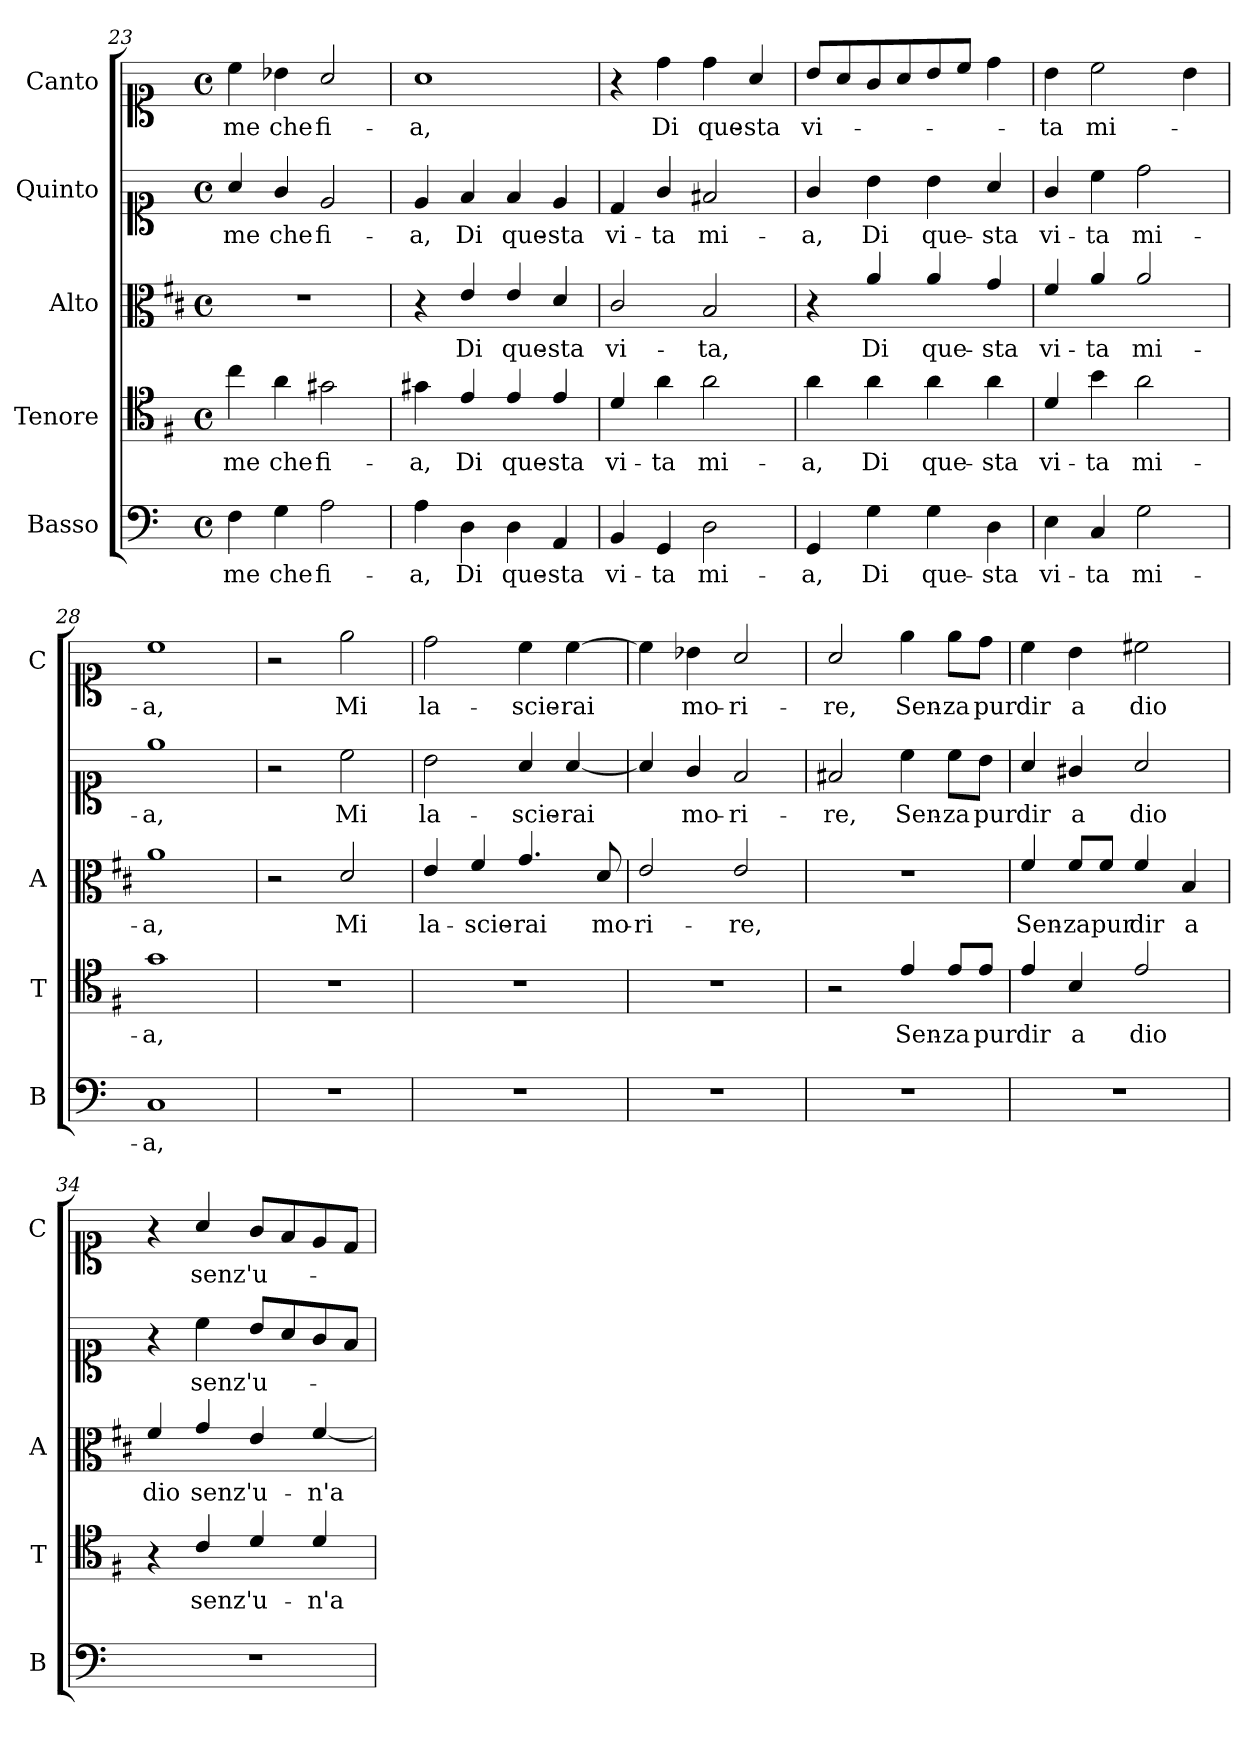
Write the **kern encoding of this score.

**kern	**text	**kern	**text	**kern	**text	**kern	**text	**kern	**text
*part5	*part5	*part4	*part4	*part3	*part3	*part2	*part2	*part1	*part1
*staff5	*staff5	*staff4	*staff4	*staff3	*staff3	*staff2	*staff2	*staff1	*staff1
*I"Basso	*	*I"Tenore	*	*I"Alto	*	*I"Quinto	*	*I"Canto	*
*I'B	*	*I'T	*	*I'A	*	*	*	*I'C	*
*clefF4	*	*clefC4	*	*clefC3	*	*clefC1	*	*clefC1	*
*	*	*ITrd4c7	*	*ITrd1c2	*	*	*	*	*
*k[]	*	*k[]	*	*k[]	*	*k[]	*	*k[]	*
*M4/4	*	*M4/4	*	*M4/4	*	*M4/4	*	*M4/4	*
*met(c)	*	*met(c)	*	*met(c)	*	*met(c)	*	*met(c)	*
=23	=23	=23	=23	=23	=23	=23	=23	=23	=23
!	!LO:LY:b	!	!LO:LY:b	!	!	!	!LO:LY:b	!	!LO:LY:b
4F\	-me	4f\	-me	1r	.	4a/	-me	4cc\	-me
!	!LO:LY:b	!	!LO:LY:b	!	!	!	!LO:LY:b	!	!LO:LY:b
4G\	che	4d\	che	.	.	4g/	che	4b-X\	che
!	!LO:LY:b	!	!LO:LY:b	!	!	!	!LO:LY:b	!	!LO:LY:b
2A\	fi-	2c#X\	fi-	.	.	2e/	fi-	2a/	fi-
=24	=24	=24	=24	=24	=24	=24	=24	=24	=24
!	!LO:LY:b	!	!LO:LY:b	!	!	!	!LO:LY:b	!	!LO:LY:b
4A\	-a,	4c#X\	-a,	4r	.	4e/	-a,	1a	-a,
!	!LO:LY:b	!	!LO:LY:b	!	!LO:LY:b	!	!LO:LY:b	!	!
4D\	Di	4A/	Di	4d/	Di	4f/	Di	.	.
!	!LO:LY:b	!	!LO:LY:b	!	!LO:LY:b	!	!LO:LY:b	!	!
4D\	que-	4A/	que-	4d/	que-	4f/	que-	.	.
!	!LO:LY:b	!	!LO:LY:b	!	!LO:LY:b	!	!LO:LY:b	!	!
4AA/	-sta	4A/	-sta	4c/	-sta	4e/	-sta	.	.
=25	=25	=25	=25	=25	=25	=25	=25	=25	=25
!	!LO:LY:b	!	!LO:LY:b	!	!LO:LY:b	!	!LO:LY:b	!	!
4BB/	vi-	4G/	vi-	2B/	vi-	4d/	vi-	4r	.
!	!LO:LY:b	!	!LO:LY:b	!	!	!	!LO:LY:b	!	!LO:LY:b
4GG/	-ta	4d\	-ta	.	.	4g/	-ta	4dd\	Di
!	!LO:LY:b	!	!LO:LY:b	!	!LO:LY:b	!	!LO:LY:b	!	!LO:LY:b
2D\	mi-	2d\	mi-	2A/	-ta,	2f#X/	mi-	4dd\	que-
!	!	!	!	!	!	!	!	!	!LO:LY:b
.	.	.	.	.	.	.	.	4a/	-sta
=26	=26	=26	=26	=26	=26	=26	=26	=26	=26
!	!LO:LY:b	!	!LO:LY:b	!	!	!	!LO:LY:b	!	!LO:LY:b
4GG/	-a,	4d\	-a,	4r	.	4g/	-a,	8b/L	vi-
.	.	.	.	.	.	.	.	8a/	.
!	!LO:LY:b	!	!LO:LY:b	!	!LO:LY:b	!	!LO:LY:b	!	!
4G\	Di	4d\	Di	4g/	Di	4b\	Di	8g/	.
.	.	.	.	.	.	.	.	8a/	.
!	!LO:LY:b	!	!LO:LY:b	!	!LO:LY:b	!	!LO:LY:b	!	!
4G\	que-	4d\	que-	4g/	que-	4b\	que-	8b/	.
.	.	.	.	.	.	.	.	8cc/J	.
!	!LO:LY:b	!	!LO:LY:b	!	!LO:LY:b	!	!LO:LY:b	!	!
4D\	-sta	4d\	-sta	4f/	-sta	4a/	-sta	4dd\	.
=27	=27	=27	=27	=27	=27	=27	=27	=27	=27
!	!LO:LY:b	!	!LO:LY:b	!	!LO:LY:b	!	!LO:LY:b	!	!LO:LY:b
4E\	vi-	4G/	vi-	4e/	vi-	4g/	vi-	4b\	-ta
!	!LO:LY:b	!	!LO:LY:b	!	!LO:LY:b	!	!LO:LY:b	!	!LO:LY:b
4C/	-ta	4e\	-ta	4g/	-ta	4cc\	-ta	2cc\	mi-
!	!LO:LY:b	!	!LO:LY:b	!	!LO:LY:b	!	!LO:LY:b	!	!
2G\	mi-	2d\	mi-	2g/	mi-	2dd\	mi-	.	.
.	.	.	.	.	.	.	.	4b\	.
=28	=28	=28	=28	=28	=28	=28	=28	=28	=28
!	!LO:LY:b	!	!LO:LY:b	!	!LO:LY:b	!	!LO:LY:b	!	!LO:LY:b
1C	-a,	1c	-a,	1g	-a,	1ee	-a,	1cc	-a,
=29	=29	=29	=29	=29	=29	=29	=29	=29	=29
1r	.	1r	.	2r	.	2r	.	2r	.
!	!	!	!	!	!LO:LY:b	!	!LO:LY:b	!	!LO:LY:b
.	.	.	.	2c/	Mi	2cc\	Mi	2ee\	Mi
!!LO:LB:g=z
=30	=30	=30	=30	=30	=30	=30	=30	=30	=30
!	!	!	!	!	!LO:LY:b	!	!LO:LY:b	!	!LO:LY:b
1r	.	1r	.	4d/	la-	2b\	la-	2dd\	la-
!	!	!	!	!	!LO:LY:b	!	!	!	!
.	.	.	.	4e/	-scie-	.	.	.	.
!	!	!	!	!	!LO:LY:b	!	!LO:LY:b	!	!LO:LY:b
.	.	.	.	4.f/	-rai	4a/	-scie-	4cc\	-scie-
!	!	!	!	!	!	!	!LO:LY:b	!	!LO:LY:b
.	.	.	.	.	.	[4a/	-rai	[4cc\	-rai
!	!	!	!	!	!LO:LY:b	!	!	!	!
.	.	.	.	8c/	mo-	.	.	.	.
=31	=31	=31	=31	=31	=31	=31	=31	=31	=31
!	!	!	!	!	!LO:LY:b	!	!	!	!
1r	.	1r	.	2d/	-ri-	4a/]	.	4cc\]	.
!	!	!	!	!	!	!	!LO:LY:b	!	!LO:LY:b
.	.	.	.	.	.	4g/	mo-	4b-X\	mo-
!	!	!	!	!	!LO:LY:b	!	!LO:LY:b	!	!LO:LY:b
.	.	.	.	2d/	-re,	2f/	-ri-	2a/	-ri-
=32	=32	=32	=32	=32	=32	=32	=32	=32	=32
!	!	!	!	!	!	!	!LO:LY:b	!	!LO:LY:b
1r	.	2r	.	1r	.	2f#X/	-re,	2a/	-re,
!	!	!	!LO:LY:b	!	!	!	!LO:LY:b	!	!LO:LY:b
.	.	4A/	Sen-	.	.	4cc\	Sen-	4ee\	Sen-
!	!	!	!LO:LY:b	!	!	!	!LO:LY:b	!	!LO:LY:b
.	.	8A/L	-za	.	.	8cc\L	-za	8ee\L	-za
!	!	!	!LO:LY:b	!	!	!	!LO:LY:b	!	!LO:LY:b
.	.	8A/J	pur	.	.	8b\J	pur	8dd\J	pur
=33	=33	=33	=33	=33	=33	=33	=33	=33	=33
!	!	!	!LO:LY:b	!	!LO:LY:b	!	!LO:LY:b	!	!LO:LY:b
1r	.	4A/	dir	4e/	Sen-	4a/	dir	4cc\	dir
!	!	!	!LO:LY:b	!	!LO:LY:b	!	!LO:LY:b	!	!LO:LY:b
.	.	4E/	a	8e/L	-za	4g#X/	a	4b\	a
!	!	!	!	!	!LO:LY:b	!	!	!	!
.	.	.	.	8e/J	pur	.	.	.	.
!	!	!	!LO:LY:b	!	!LO:LY:b	!	!LO:LY:b	!	!LO:LY:b
.	.	2A/	dio	4e/	dir	2a/	dio	2cc#X\	dio
!	!	!	!	!	!LO:LY:b	!	!	!	!
.	.	.	.	4A/	a	.	.	.	.
=34	=34	=34	=34	=34	=34	=34	=34	=34	=34
!	!	!	!	!	!LO:LY:b	!	!	!	!
1r	.	4r	.	4e/	dio	4r	.	4r	.
!	!	!	!LO:LY:b	!	!LO:LY:b	!	!LO:LY:b	!	!LO:LY:b
.	.	4F/	senz'	4f/	senz'	4cc\	senz'	4a/	senz'
!	!	!	!LO:LY:b	!	!LO:LY:b	!	!LO:LY:b	!	!LO:LY:b
.	.	4G/	u-	4d/	u-	8b/L	u-	8g/L	u-
.	.	.	.	.	.	8a/	.	8f/	.
!	!	!	!LO:LY:b	!	!LO:LY:b	!	!	!	!
.	.	4G/	-n'a-	[4e/	-n'a-	8g/	.	8e/	.
.	.	.	.	.	.	8f/J	.	8d/J	.
=	=	=	=	=	=	=	=	=	=
*-	*-	*-	*-	*-	*-	*-	*-	*-	*-
